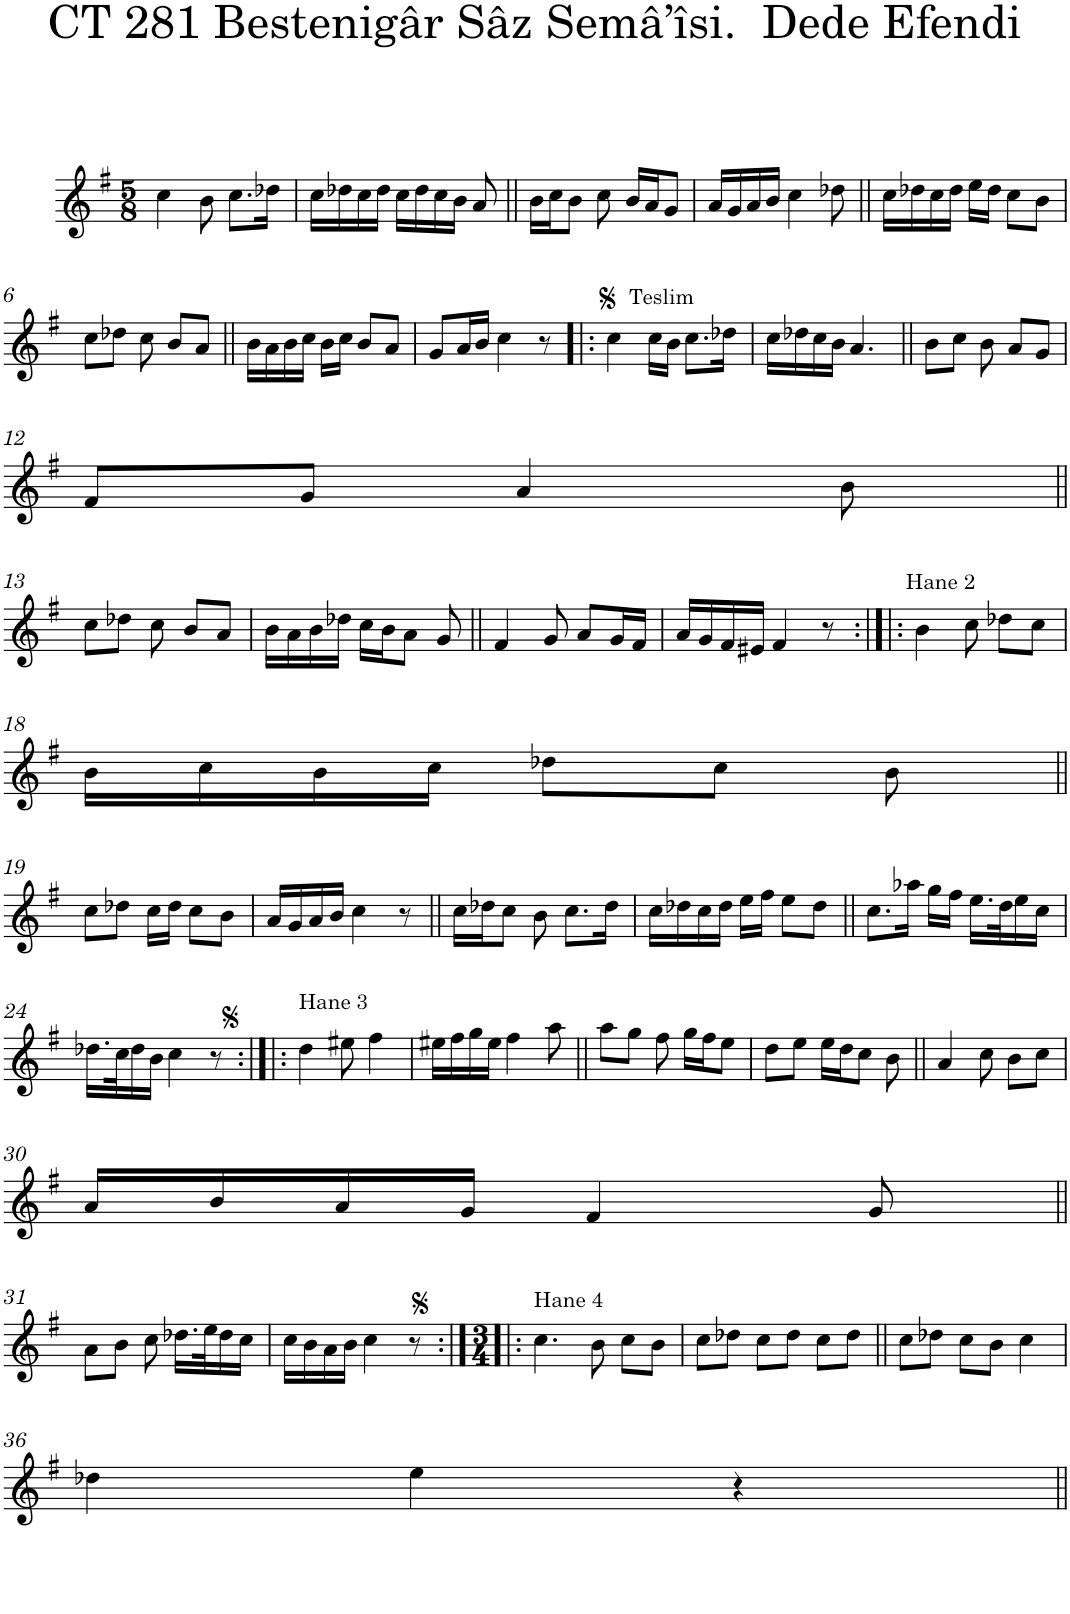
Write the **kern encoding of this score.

**kern
*part1
*staff1
*I"Piano
*I'Pno.
*clefG2
*k[f#]
*M5/8
=1
4cc\
8b\
8.cc\L
16dd-X\Jk
=2
16cc\LL
16dd-X\
16cc\
16dd-\JJ
16cc\LL
16dd-\
16cc\
16b\JJ
8a/
=3||
16b\LL
16cc\J
8b\J
8cc\
16b/LL
16a/J
8g/J
=4
16a/LL
16g/
16a/
16b/JJ
4cc\
8dd-X\
=5||
16cc\LL
16dd-X\
16cc\
16dd-\JJ
16ee\LL
16dd-\JJ
8cc\L
8b\J
!!LO:LB:g=z
=6
8cc\L
8dd-X\J
8cc\
8b/L
8a/J
=7||
16b\LL
16a\
16b\
16cc\JJ
16b\LL
16cc\JJ
8b/L
8a/J
=8
8g/L
16a/L
16b/JJ
4cc\
8r
=9!|:
!LO:TX:a:t=Teslim
4cc\
16cc\LL
16b\JJ
8.cc\L
16dd-X\Jk
=10
16cc\LL
16dd-X\
16cc\
16b\JJ
4.a/
=11||
8b\L
8cc\J
8b\
8a/L
8g/J
!!LO:LB:g=z
=12
8f#/L
8g/J
4a/
8b\
!!LO:LB:g=z
=13||
8cc\L
8dd-X\J
8cc\
8b/L
8a/J
=14
16b\LL
16a\
16b\
16dd-X\JJ
16cc\LL
16b\J
8a\J
8g/
=15||
4f#/
8g/
8a/L
16g/L
16f#/JJ
=16
16a/LL
16g/
16f#/
16e#X/JJ
4f#/
8r
=17:|!|:
!LO:TX:a:t=Hane 2
4b\
8cc\
8dd-X\L
8cc\J
!!LO:LB:g=z
=18
16b\LL
16cc\
16b\
16cc\JJ
8dd-X\L
8cc\J
8b\
!!LO:LB:g=z
=19||
8cc\L
8dd-X\J
16cc\LL
16dd-\JJ
8cc\L
8b\J
=20
16a/LL
16g/
16a/
16b/JJ
4cc\
8r
=21||
16cc\LL
16dd-X\J
8cc\J
8b\
8.cc\L
16dd-\Jk
=22
16cc\LL
16dd-X\
16cc\
16dd-\JJ
16ee\LL
16ff#\JJ
8ee\L
8dd-\J
=23||
8.cc\L
16aa-X\Jk
16gg\LL
16ff#\JJ
16.ee\LL
32dd\K
16ee\
16cc\JJ
!!LO:LB:g=z
=24
16.dd-X\LL
32cc\K
16dd-\
16b\JJ
4cc\
8r
=25:|!|:
!LO:TX:a:t=Hane 3
4dd\
8ee#X\
4ff#\
=26
16ee#X\LL
16ff#\
16gg\
16ee#\JJ
4ff#\
8aa\
=27||
8aa\L
8gg\J
8ff#\
16gg\LL
16ff#\J
8ee\J
=28
8dd\L
8ee\J
16ee\LL
16dd\J
8cc\J
8b\
=29||
4a/
8cc\
8b\L
8cc\J
!!LO:LB:g=z
=30
16a/LL
16b/
16a/
16g/JJ
4f#/
8g/
!!LO:LB:g=z
=31||
8a\L
8b\J
8cc\
16.dd-X\LL
32ee\K
16dd-\
16cc\JJ
=32
16cc\LL
16b\
16a\
16b\JJ
4cc\
8r
=33:|!|:
*M3/4
!LO:TX:a:t=Hane 4
4.cc\
8b\
8cc\L
8b\J
=34
8cc\L
8dd-X\J
8cc\L
8dd-\J
8cc\L
8dd-\J
=35||
8cc\L
8dd-X\J
8cc\L
8b\J
4cc\
!!LO:LB:g=z
=36
4dd-X\
4ee\
4r
=||
*-
